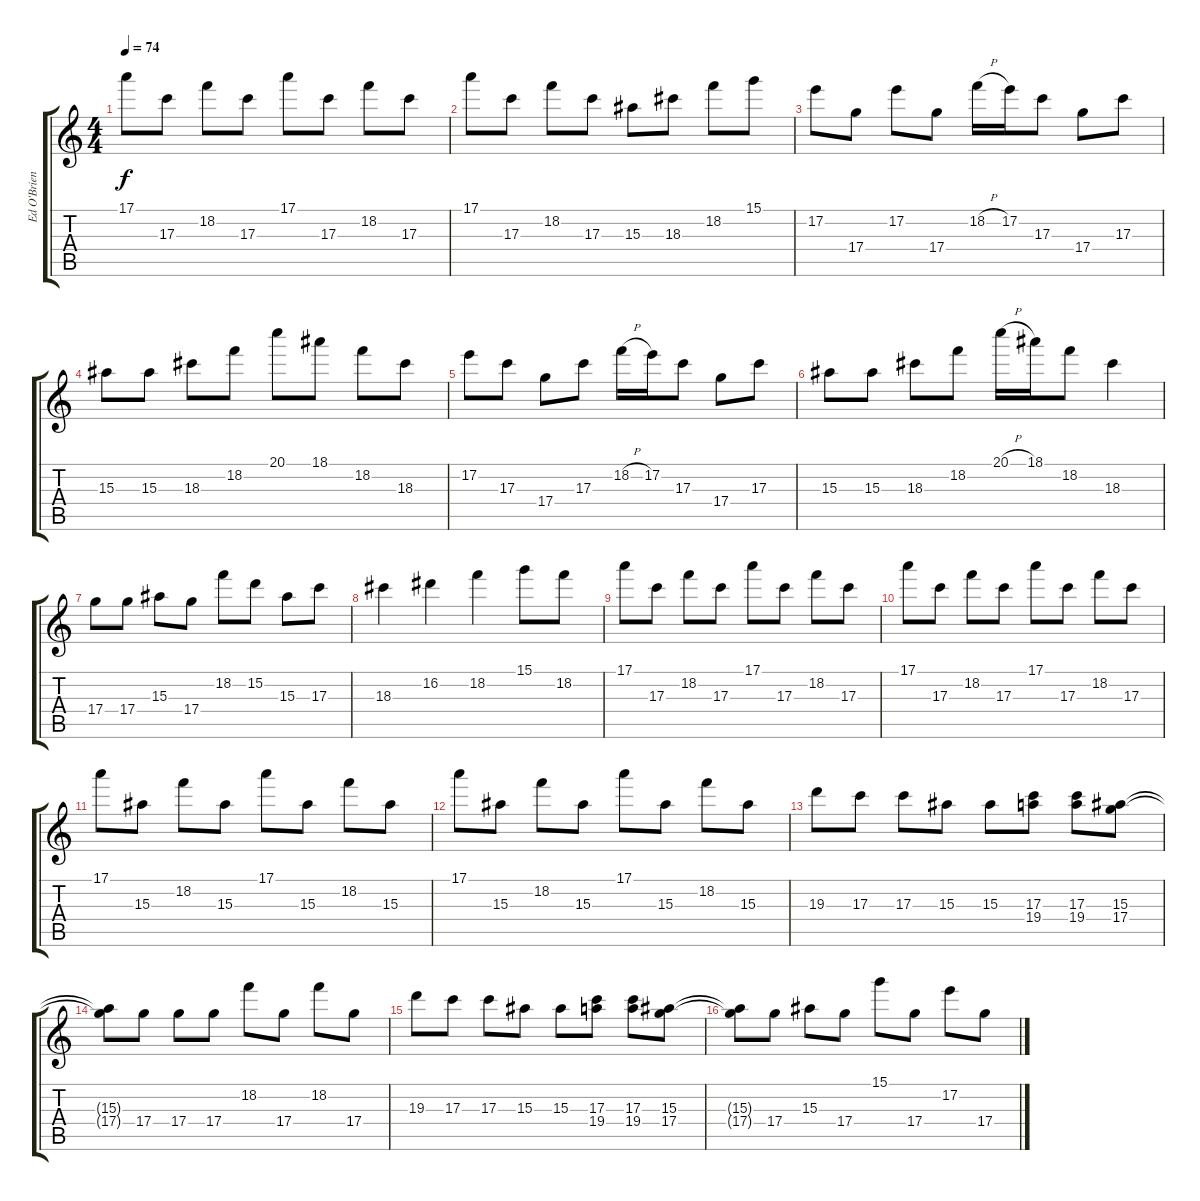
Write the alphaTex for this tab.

\track ("Ed O'Brien" "Ed O'Brien") {instrument electricguitarclean}
\staff {score tabs}
\tuning (E4 B3 G3 D3 A2 E2) {hide}
\ts (4 4)
\tempo 74
\clef g2
\ks c
17.1.8{dy f} 17.3.8 18.2.8 17.3.8 17.1.8 17.3.8 18.2.8 17.3.8 |
17.1.8 17.3.8 18.2.8 17.3.8 15.3.8 18.3.8 18.2.8 15.1.8 |
17.2.8 17.4.8 17.2.8 17.4.8 18.2{h}.16 17.2.16 17.3.8 17.4.8 17.3.8 |
15.3.8 15.3.8 18.3.8 18.2.8 20.1.8 18.1.8 18.2.8 18.3.8 |
17.2.8 17.3.8 17.4.8 17.3.8 18.2{h}.16 17.2.16 17.3.8 17.4.8 17.3.8 |
15.3.8 15.3.8 18.3.8 18.2.8 20.1{h}.16 18.1.16 18.2.8 18.3.4 |
17.4.8 17.4.8 15.3.8 17.4.8 18.2.8 15.2.8 15.3.8 17.3.8 |
18.3.4 16.2.4 18.2.4 15.1.8 18.2.8 |
17.1.8 17.3.8 18.2.8 17.3.8 17.1.8 17.3.8 18.2.8 17.3.8 |
17.1.8 17.3.8 18.2.8 17.3.8 17.1.8 17.3.8 18.2.8 17.3.8 |
17.1.8 15.3.8 18.2.8 15.3.8 17.1.8 15.3.8 18.2.8 15.3.8 |
17.1.8 15.3.8 18.2.8 15.3.8 17.1.8 15.3.8 18.2.8 15.3.8 |
19.3.8 17.3.8 17.3.8 15.3.8 15.3.8 (17.3 19.4).8 (17.3 19.4).8 (15.3 17.4).8 |
(15.3{t} 17.4{t}).8 17.4.8 17.4.8 17.4.8 18.2.8 17.4.8 18.2.8 17.4.8 |
19.3.8 17.3.8 17.3.8 15.3.8 15.3.8 (17.3 19.4).8 (17.3 19.4).8 (15.3 17.4).8 |
(15.3{t} 17.4{t}).8 17.4.8 15.3.8 17.4.8 15.1.8 17.4.8 17.2.8 17.4.8
